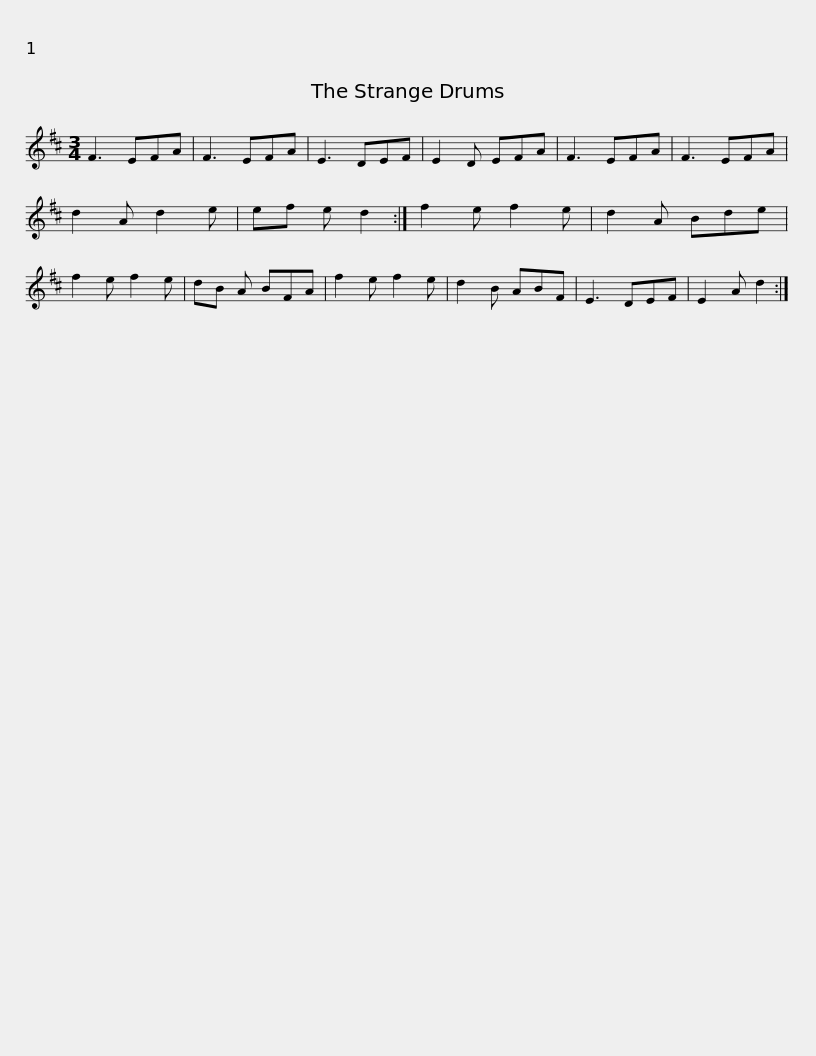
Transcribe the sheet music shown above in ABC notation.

X:1
L:1/8
M:3/4
I:linebreak $
K:D
V:1 treble
V:1
 F3 EFA | F3 EFA | E3 DEF | E2 D EFA | F3 EFA | %5
 F3 EFA | d2 A d2 e | ef e d2 :| f2 e f2 e |$ d2 A Bde | %10
 f2 e f2 e | dB A BFA | f2 e f2 e | d2 B ABF | E3 DEF | %15
 E2 A d2 :| %16
